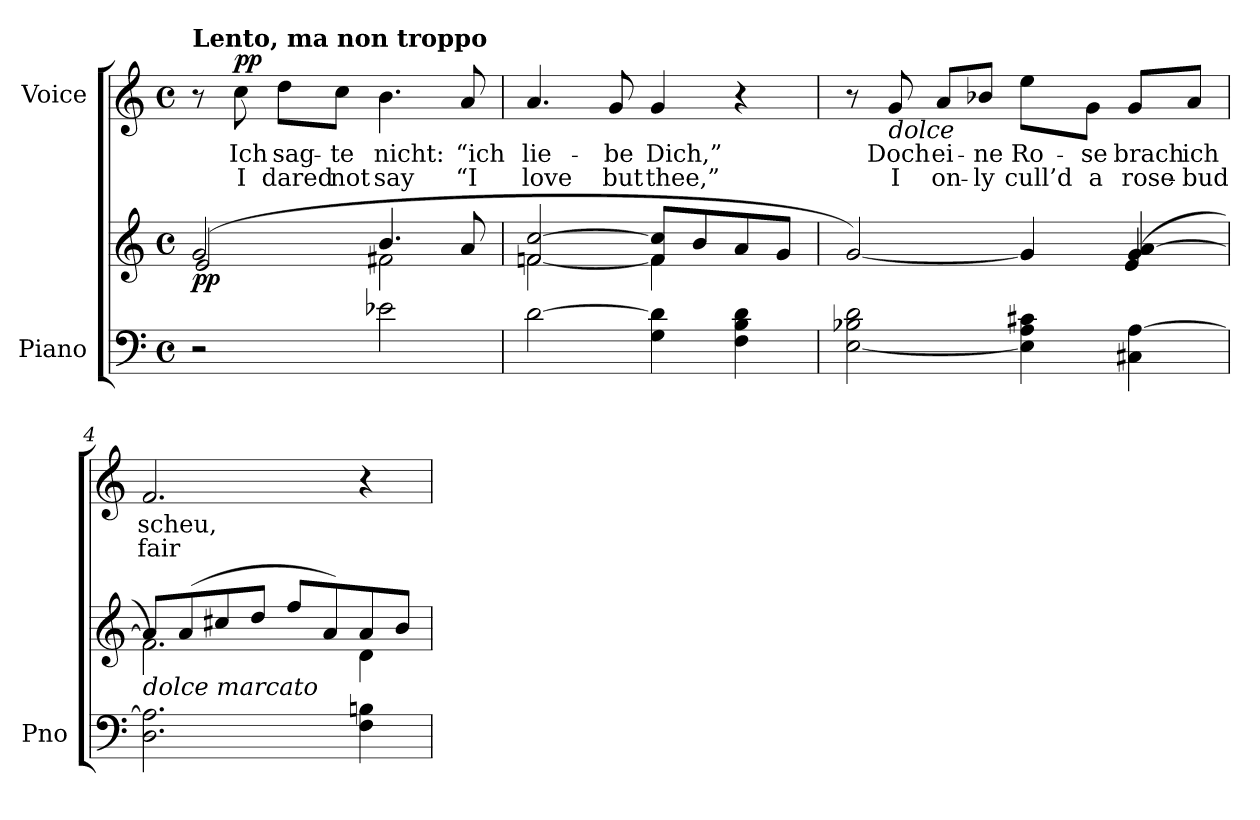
**kern	**kern	**dynam	**kern	**text	**text	**dynam
*part2	*part2	*part2	*part1	*part1	*part1	*part1
*staff3	*staff2	*staff2/3	*staff1	*staff1	*staff1	*staff1
*I"Piano	*	*	*I"Voice	*	*	*
*I'Pno	*	*	*	*	*	*
*clefF4	*clefG2	*	*clefG2	*	*	*
*k[]	*k[]	*	*k[]	*	*	*
*M4/4	*M4/4	*	*M4/4	*	*	*
*met(c)	*met(c)	*	*met(c)	*	*	*
=1	=1	=1	=1	=1	=1	=1
*	*^	*	*	*	*	*
!	!	!	!	!LO:TX:a:B:t=Lento, ma non troppo	!	!	!
!	!	!	!LO:DY:b	!	!	!	!
2r	(2g/	2e/	pp	8r	.	.	.
!	!	!	!	!	!LO:LY:b	!LO:LY:b	!LO:DY:a
.	.	.	.	8cc\	Ich	I	pp
!	!	!	!	!	!LO:LY:b	!LO:LY:b	!
.	.	.	.	8dd\L	sag-	dared	.
!	!	!	!	!	!LO:LY:b	!LO:LY:b	!
.	.	.	.	8cc\J	-te	not	.
!	!	!	!	!	!LO:LY:b	!LO:LY:b	!
2e-X\	4.b/	2f#X\	.	4.b\	nicht:	say	.
!	!	!	!	!	!LO:LY:b	!LO:LY:b	!
.	8a/	.	.	8a/	“ich	“I	.
=2	=2	=2	=2	=2	=2	=2	=2
!	!	!	!	!	!LO:LY:b	!LO:LY:b	!
[2d\	2f/ [2cc/	[2fn\	.	4.a/	lie-	love	.
!	!	!	!	!	!LO:LY:b	!LO:LY:b	!
.	.	.	.	8g/	-be	but	.
!	!	!	!	!	!LO:LY:b	!LO:LY:b	!
4G\ 4d\]	8f/ 8cc/]L	4f\]	.	4g/	Dich,”	thee,”	.
.	8b/	.	.	.	.	.	.
4F\ 4B\ 4d\	8a/	4ryy	.	4r	.	.	.
.	8g/J	.	.	.	.	.	.
=3	=3	=3	=3	=3	=3	=3	=3
[2E\ 2B-X\ 2d\	[2g/)	2.ryy	.	8r	.	.	.
!	!	!	!	!LO:TX:b:i:t=dolce	!	!	!
!	!	!	!	!	!LO:LY:b	!LO:LY:b	!
.	.	.	.	8g/	Doch	I	.
!	!	!	!	!	!LO:LY:b	!LO:LY:b	!
.	.	.	.	8a/L	ei-	on-	.
!	!	!	!	!	!LO:LY:b	!LO:LY:b	!
.	.	.	.	8b-X/J	-ne	-ly	.
!	!	!	!	!	!LO:LY:b	!LO:LY:b	!
4E\] 4A\ 4c#X\	4g/]	.	.	8ee\L	Ro-	cull’d	.
!	!	!	!	!	!LO:LY:b	!LO:LY:b	!
.	.	.	.	8g\J	-se	a	.
!	!	!	!	!	!LO:LY:b	!LO:LY:b	!
4C#X\ [4A\	4g/ [4a/	(<4e/	.	8g/L	brach	rose-	.
!	!	!	!	!	!LO:LY:b	!LO:LY:b	!
.	.	.	.	8a/J	ich	-bud	.
!!LO:LB:g=z
=4	=4	=4	=4	=4	=4	=4	=4
!	!LO:TX:b:i:t=dolce marcato	!	!	!	!	!	!
!	!	!	!	!	!LO:LY:b	!LO:LY:b	!
2.D\ 2.A\]	8a/L]	2.f\)	.	2.f/	scheu,	fair	.
.	(8a/	.	.	.	.	.	.
.	8cc#X/	.	.	.	.	.	.
.	8dd/J	.	.	.	.	.	.
.	8ff/L	.	.	.	.	.	.
.	8a/)	.	.	.	.	.	.
4F\ 4Bn\	8a/	4d\	.	4r	.	.	.
.	8b/J	.	.	.	.	.	.
*	*v	*v	*	*	*	*	*
=	=	=	=	=	=	=
*-	*-	*-	*-	*-	*-	*-
